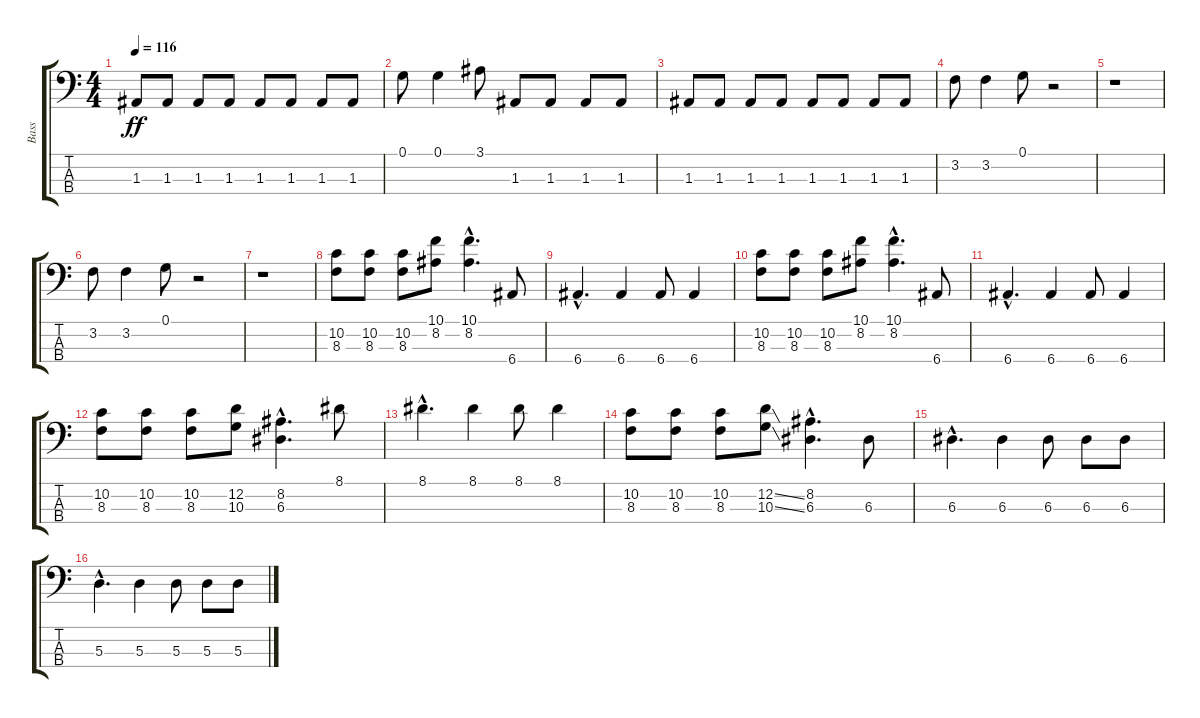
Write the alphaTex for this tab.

\track ("Bass" "Bass") {instrument electricbassfinger}
\staff {score tabs}
\tuning (G2 D2 A1 E1) {hide}
\ts (4 4)
\tempo 116
\clef f4
\ks c
1.3.8{dy ff} 1.3.8 1.3.8 1.3.8 1.3.8 1.3.8 1.3.8 1.3.8 |
0.1.8 0.1.4 3.1.8 1.3.8 1.3.8 1.3.8 1.3.8 |
1.3.8 1.3.8 1.3.8 1.3.8 1.3.8 1.3.8 1.3.8 1.3.8 |
3.2.8 3.2.4 0.1.8 r.2 |
r.1 |
3.2.8 3.2.4 0.1.8 r.2 |
r.1 |
(10.2 8.3).8 (10.2 8.3).8 (10.2 8.3).8 (10.1 8.2).8 (10.1{hac} 8.2{hac}).4{d} 6.4.8 |
6.4{hac}.4{d} 6.4.4 6.4.8 6.4.4 |
(10.2 8.3).8 (10.2 8.3).8 (10.2 8.3).8 (10.1 8.2).8 (10.1{hac} 8.2{hac}).4{d} 6.4.8 |
6.4{hac}.4{d} 6.4.4 6.4.8 6.4.4 |
(10.2 8.3).8 (10.2 8.3).8 (10.2 8.3).8 (12.2 10.3).8 (8.2{hac} 6.3{hac}).4{d} 8.1.8 |
8.1{hac}.4{d} 8.1.4 8.1.8 8.1.4 |
(10.2 8.3).8 (10.2 8.3).8 (10.2 8.3).8 (12.2{ss} 10.3{ss}).8 (8.2{hac} 6.3{hac}).4{d} 6.3.8 |
6.3{hac}.4{d} 6.3.4 6.3.8 6.3.8 6.3.8 |
5.3{hac}.4{d} 5.3.4 5.3.8 5.3.8 5.3.8
